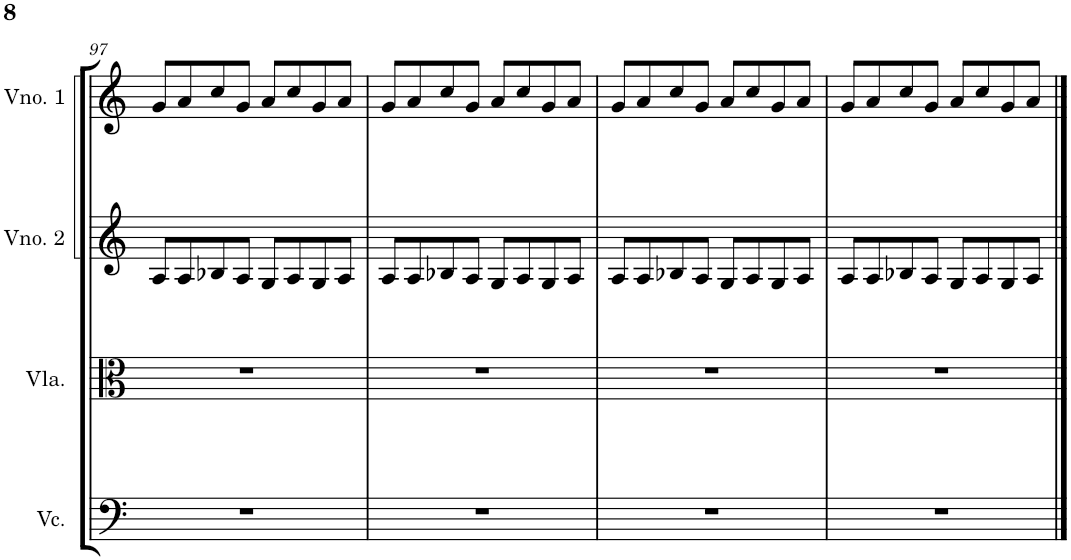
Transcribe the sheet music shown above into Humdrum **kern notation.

**kern	**kern	**kern	**kern
*part4	*part3	*part2	*part1
*staff4	*staff3	*staff2	*staff1
*I"Violoncelo	*I"Viola	*I"Violino 2	*I"Violino 1
*I'Vc.	*I'Vla.	*I'Vno. 2	*I'Vno. 1
!!LO:PB:g=z
*clefF4	*clefC3	*clefG2	*clefG2
*k[]	*k[]	*k[]	*k[]
*M4/4	*M4/4	*M4/4	*M4/4
=97	=97	=97	=97
1r	1r	8A/L	8g/L
.	.	8A/	8a/
.	.	8B-X/	8cc/
.	.	8A/J	8g/J
.	.	8G/L	8a/L
.	.	8A/	8cc/
.	.	8G/	8g/
.	.	8A/J	8a/J
=98	=98	=98	=98
1r	1r	8A/L	8g/L
.	.	8A/	8a/
.	.	8B-X/	8cc/
.	.	8A/J	8g/J
.	.	8G/L	8a/L
.	.	8A/	8cc/
.	.	8G/	8g/
.	.	8A/J	8a/J
=99	=99	=99	=99
1r	1r	8A/L	8g/L
.	.	8A/	8a/
.	.	8B-X/	8cc/
.	.	8A/J	8g/J
.	.	8G/L	8a/L
.	.	8A/	8cc/
.	.	8G/	8g/
.	.	8A/J	8a/J
=100	=100	=100	=100
1r	1r	8A/L	8g/L
.	.	8A/	8a/
.	.	8B-X/	8cc/
.	.	8A/J	8g/J
.	.	8G/L	8a/L
.	.	8A/	8cc/
.	.	8G/	8g/
.	.	8A/J	8a/J
==	==	==	==
*-	*-	*-	*-
